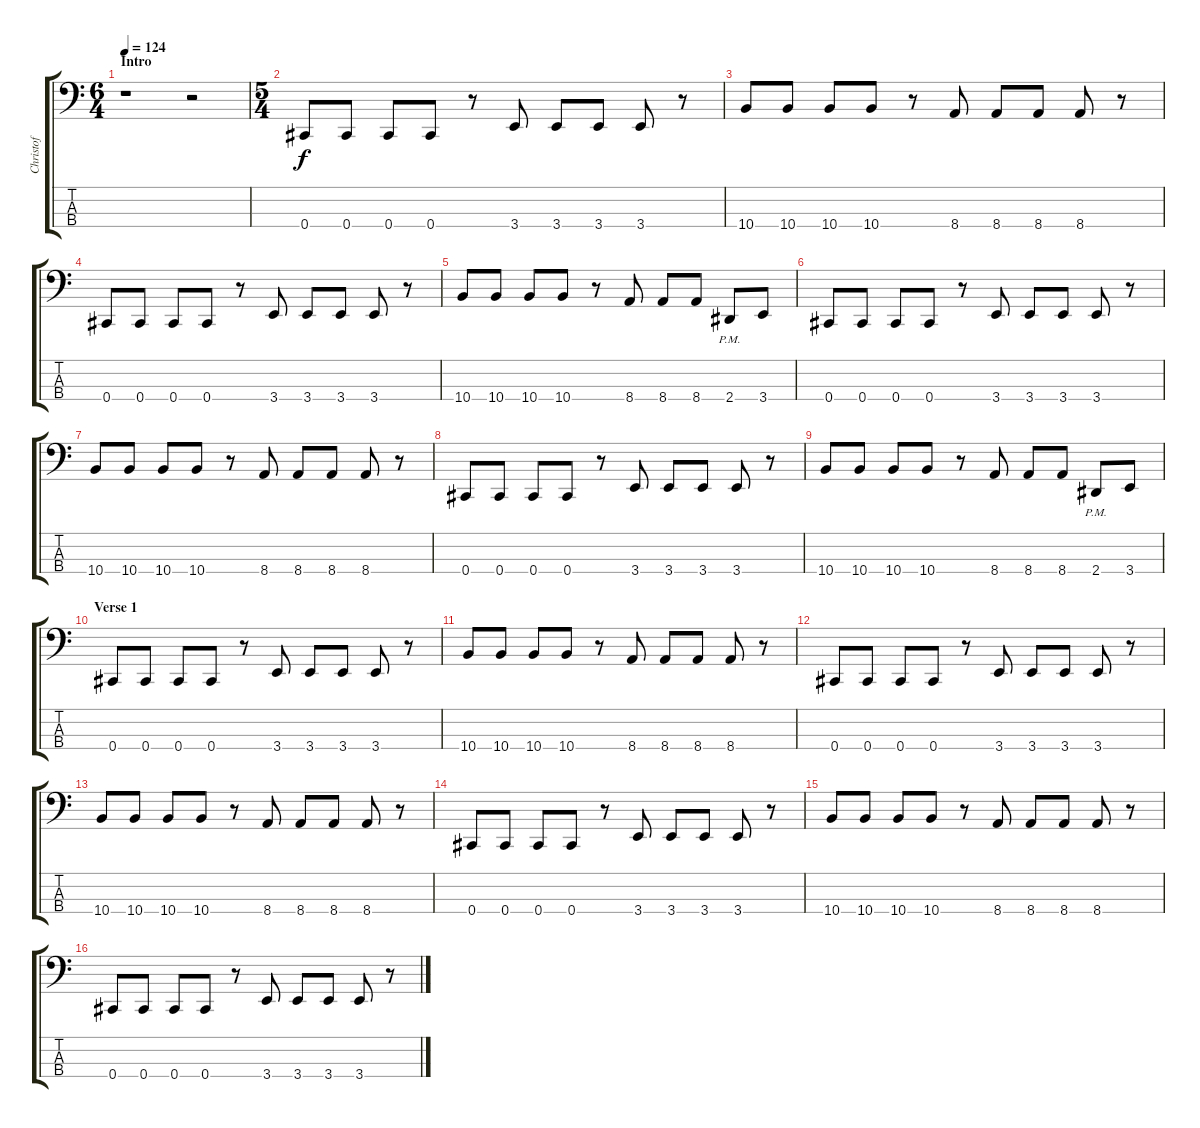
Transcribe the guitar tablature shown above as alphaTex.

\track ("Christof" "Christof") {instrument electricbassfinger}
\staff {score tabs}
\tuning (Gb2 Db2 Ab1 Db1) {hide}
\ts (6 4)
\section ("" "Intro")
\tempo 124
\clef f4
\ks c
r.1{dy f instrument electricbassfinger} r.2 |
\ts (5 4)
0.4.8 0.4.8 0.4.8 0.4.8 r.8 3.4.8 3.4.8 3.4.8 3.4.8 r.8 |
10.4.8 10.4.8 10.4.8 10.4.8 r.8 8.4.8 8.4.8 8.4.8 8.4.8 r.8 |
0.4.8 0.4.8 0.4.8 0.4.8 r.8 3.4.8 3.4.8 3.4.8 3.4.8 r.8 |
10.4.8 10.4.8 10.4.8 10.4.8 r.8 8.4.8 8.4.8 8.4.8 2.4{pm}.8 3.4.8 |
0.4.8 0.4.8 0.4.8 0.4.8 r.8 3.4.8 3.4.8 3.4.8 3.4.8 r.8 |
10.4.8 10.4.8 10.4.8 10.4.8 r.8 8.4.8 8.4.8 8.4.8 8.4.8 r.8 |
0.4.8 0.4.8 0.4.8 0.4.8 r.8 3.4.8 3.4.8 3.4.8 3.4.8 r.8 |
10.4.8 10.4.8 10.4.8 10.4.8 r.8 8.4.8 8.4.8 8.4.8 2.4{pm}.8 3.4.8 |
\section ("" "Verse 1")
0.4.8 0.4.8 0.4.8 0.4.8 r.8 3.4.8 3.4.8 3.4.8 3.4.8 r.8 |
10.4.8 10.4.8 10.4.8 10.4.8 r.8 8.4.8 8.4.8 8.4.8 8.4.8 r.8 |
0.4.8 0.4.8 0.4.8 0.4.8 r.8 3.4.8 3.4.8 3.4.8 3.4.8 r.8 |
10.4.8 10.4.8 10.4.8 10.4.8 r.8 8.4.8 8.4.8 8.4.8 8.4.8 r.8 |
0.4.8 0.4.8 0.4.8 0.4.8 r.8 3.4.8 3.4.8 3.4.8 3.4.8 r.8 |
10.4.8 10.4.8 10.4.8 10.4.8 r.8 8.4.8 8.4.8 8.4.8 8.4.8 r.8 |
0.4.8 0.4.8 0.4.8 0.4.8 r.8 3.4.8 3.4.8 3.4.8 3.4.8 r.8
